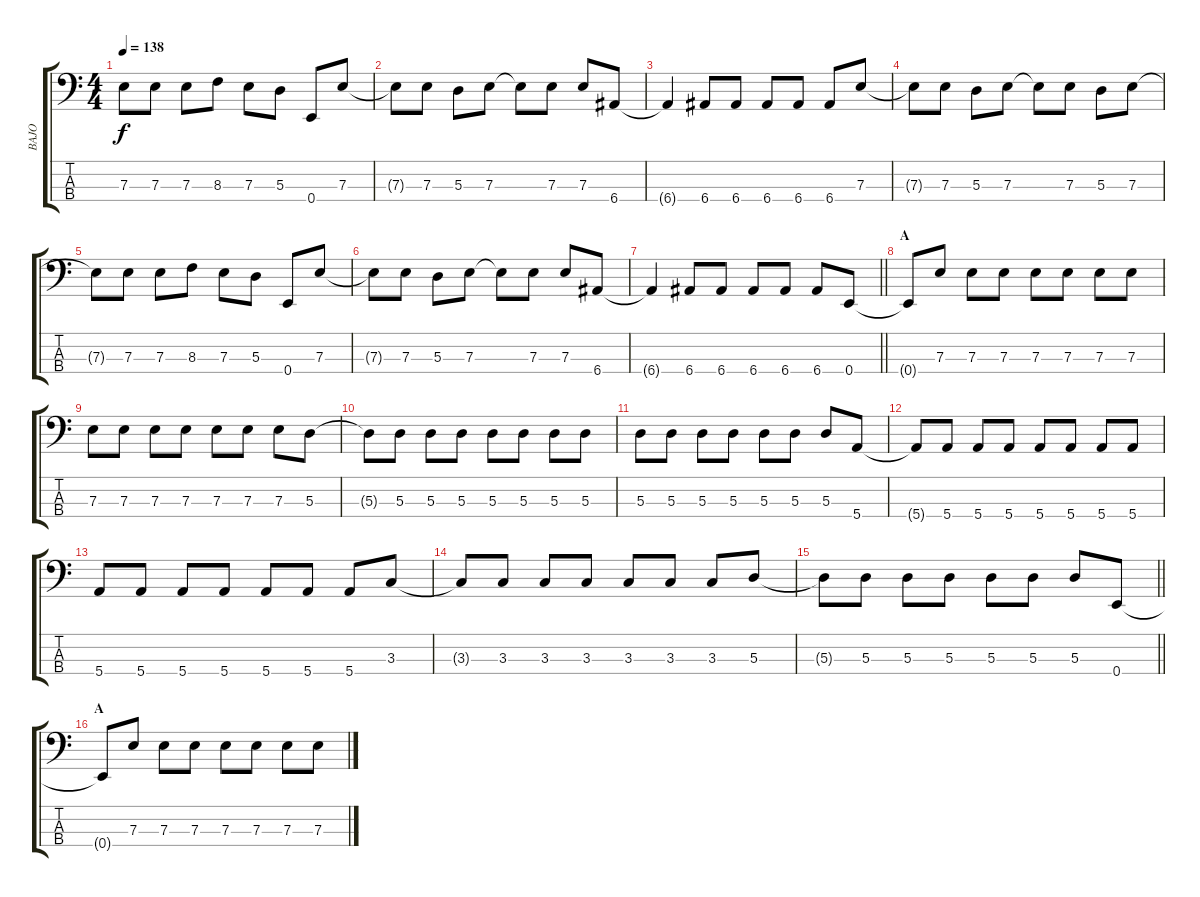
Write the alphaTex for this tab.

\track ("BAJO" "BAJO") {instrument electricbassfinger}
\staff {score tabs}
\tuning (G2 D2 A1 E1) {hide}
\ts (4 4)
\tempo 138
\clef f4
\ks c
7.3{t}.8{dy f} 7.3.8 7.3.8 8.3.8 7.3.8 5.3.8 0.4.8 7.3.8 |
7.3{t}.8 7.3.8 5.3.8 7.3.8 7.3{t}.8 7.3.8 7.3.8 6.4.8 |
6.4{t}.4 6.4.8 6.4.8 6.4.8 6.4.8 6.4.8 7.3.8 |
7.3{t}.8 7.3.8 5.3.8 7.3.8 7.3{t}.8 7.3.8 5.3.8 7.3.8 |
7.3{t}.8 7.3.8 7.3.8 8.3.8 7.3.8 5.3.8 0.4.8 7.3.8 |
7.3{t}.8 7.3.8 5.3.8 7.3.8 7.3{t}.8 7.3.8 7.3.8 6.4.8 |
\barLineRight lightlight
6.4{t}.4 6.4.8 6.4.8 6.4.8 6.4.8 6.4.8 0.4.8 |
\section ("" "A")
0.4{t}.8 7.3.8 7.3.8 7.3.8 7.3.8 7.3.8 7.3.8 7.3.8 |
7.3.8 7.3.8 7.3.8 7.3.8 7.3.8 7.3.8 7.3.8 5.3.8 |
5.3{t}.8 5.3.8 5.3.8 5.3.8 5.3.8 5.3.8 5.3.8 5.3.8 |
5.3.8 5.3.8 5.3.8 5.3.8 5.3.8 5.3.8 5.3.8 5.4.8 |
5.4{t}.8 5.4.8 5.4.8 5.4.8 5.4.8 5.4.8 5.4.8 5.4.8 |
5.4.8 5.4.8 5.4.8 5.4.8 5.4.8 5.4.8 5.4.8 3.3.8 |
3.3{t}.8 3.3.8 3.3.8 3.3.8 3.3.8 3.3.8 3.3.8 5.3.8 |
\barLineRight lightlight
5.3{t}.8 5.3.8 5.3.8 5.3.8 5.3.8 5.3.8 5.3.8 0.4.8 |
\section ("" "A")
0.4{t}.8 7.3.8 7.3.8 7.3.8 7.3.8 7.3.8 7.3.8 7.3.8
